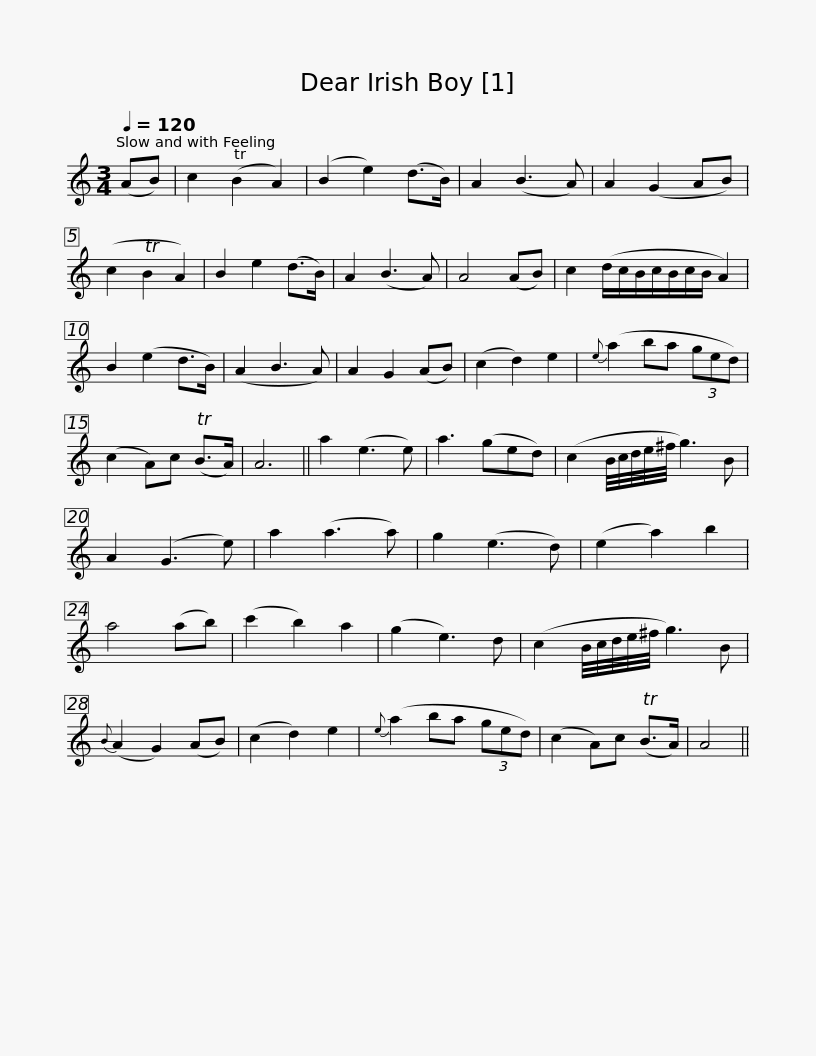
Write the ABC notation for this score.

X:1
L:1/8
Q:1/4=120
M:3/4
I:linebreak $
K:C
V:1 treble
V:1
 (AB) | c2 (TB2 A2) | (B2 e2) (d>B) | A2 (B3 A) | A2 (G2 AB) | %5
 (c2 TB2 A2) | B2 e2 (d>B) | A2 (B3 A) | A4 (AB) | c2 (d/c/B/c/B/c/B/ A2) |$ %10
 B2 (e2 d>B) | (A2 B3 A) | A2 G2 (AB) | (c2 d2) e2 |{e} (a2 ba (3ged) | %15
 (c2 A)c (TB>A) | A6 || a2 (e3 e) | a3 (ged) |$ (c2 B/4c/4d/4e/4^f/4 g3) B | %20
 A2 (G3 e) | a2 (a3 a) | g2 (e3 d) | (e2 a2) b2 | a4 (ab) | %25
 (c'2 b2) a2 | (g2 e3) d | (c2 B/4c/4d/4e/4^f/4 g3) B |${B} (A2 G2) (AB) | (c2 d2) e2 | %30
{e} (a2 ba (3ged) | (c2 A)c (TB>A) | A4 || %33
